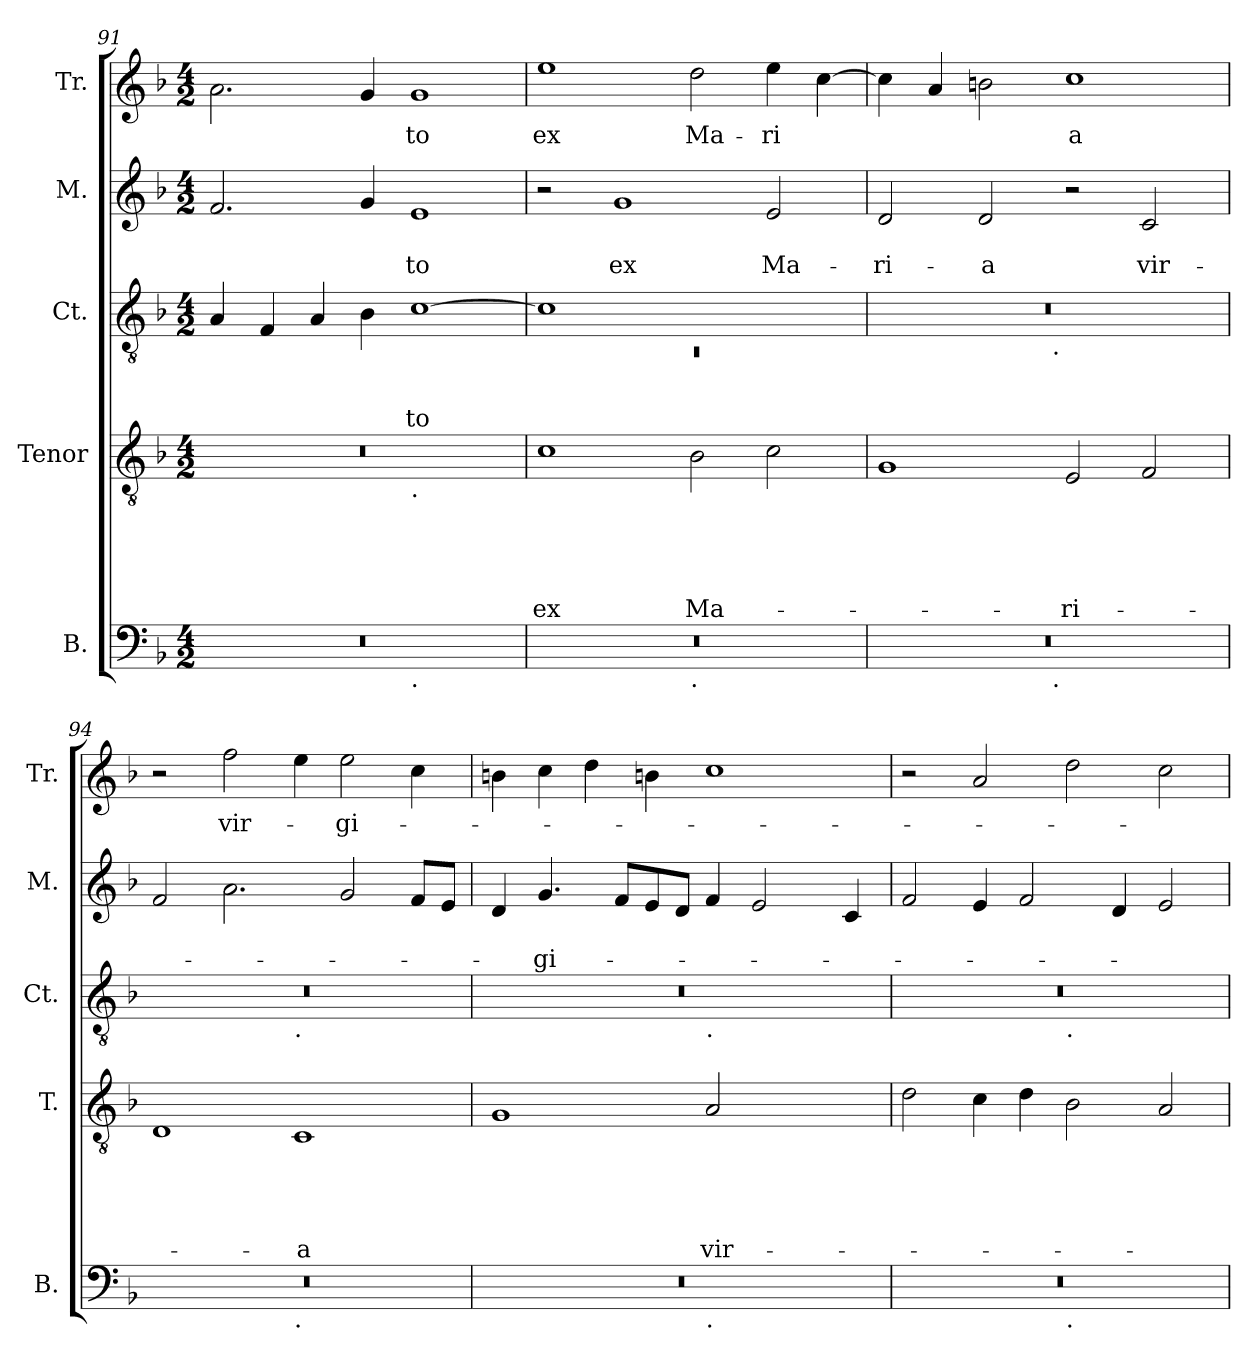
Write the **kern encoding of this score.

**kern	**kern	**text	**text	**text	**text	**text	**kern	**text	**text	**text	**kern	**text	**text	**kern	**text
*part5	*part4	*part4	*part4	*part4	*part4	*part4	*part3	*part3	*part3	*part3	*part2	*part2	*part2	*part1	*part1
*staff5	*staff4	*staff4	*staff4	*staff4	*staff4	*staff4	*staff3	*staff3	*staff3	*staff3	*staff2	*staff2	*staff2	*staff1	*staff1
*I"B.	*I"Tenor	*	*	*	*	*	*I"Ct.	*	*	*	*I"M.	*	*	*I"Tr.	*
*I'B.	*I'T.	*	*	*	*	*	*I'Ct.	*	*	*	*I'M.	*	*	*I'Tr.	*
*clefF4	*clefGv2	*	*	*	*	*	*clefGv2	*	*	*	*clefG2	*	*	*clefG2	*
*k[b-]	*k[b-]	*	*	*	*	*	*k[b-]	*	*	*	*k[b-]	*	*	*k[b-]	*
*F:	*F:	*	*	*	*	*	*F:	*	*	*	*F:	*	*	*F:	*
*M4/2	*M4/2	*	*	*	*	*	*M4/2	*	*	*	*M4/2	*	*	*M4/2	*
=91	=91	=91	=91	=91	=91	=91	=91	=91	=91	=91	=91	=91	=91	=91	=91
*^	*^	*	*	*	*	*	*	*	*	*	*	*	*	*	*
0r	1ryy	0r	1ryy	.	.	.	.	.	4A/	.	.	.	2.f/	.	.	2.a\	.
.	.	.	.	.	.	.	.	.	4F/	.	.	.	.	.	.	.	.
.	.	.	.	.	.	.	.	.	4A/	.	.	.	.	.	.	.	.
.	.	.	.	.	.	.	.	.	4B-\	.	.	.	4g/	.	.	4g/	.
!	!	!	!LO:TX:b:t=.	!	!	!	!	!	!	!	!	!	!	!	!	!	!
!	!LO:TX:b:t=.	!	!	!	!	!	!	!	!	!	!	!	!	!	!	!	!
!	!	!	!	!	!	!	!	!	!	!	!	!LO:LY:b	!	!	!LO:LY:b	!	!LO:LY:b
.	1ryy	.	1ryy	.	.	.	.	.	[>1c	.	.	-to	1e	.	-to	1g	-to
=92	=92	=92	=92	=92	=92	=92	=92	=92	=92	=92	=92	=92	=92	=92	=92	=92	=92
*	*	*	*	*	*	*	*	*	*^	*	*	*	*	*	*	*	*
!	!	!	!	!	!	!	!	!LO:LY:b	!	!LO:N:vis=1	!	!	!	!	!	!	!	!LO:LY:b
*	*	*v	*v	*	*	*	*	*	*	*	*	*	*	*	*	*	*	*
0r	1ryy	1c	.	.	.	.	ex	1c]	0rC	.	.	.	2r	.	.	1ee	ex
!	!	!	!	!	!	!	!	!	!	!	!	!	!	!	!LO:LY:b	!	!
.	.	.	.	.	.	.	.	.	.	.	.	.	1g	.	ex	.	.
!	!LO:TX:b:t=.	!	!	!	!	!	!	!	!	!	!	!	!	!	!	!	!
!	!	!	!	!	!	!	!LO:LY:b	!	!	!	!	!	!	!	!	!	!LO:LY:b
.	1ryy	2B-\	.	.	.	.	Ma-	1ryy	.	.	.	.	.	.	.	2dd\	Ma-
!	!	!	!	!	!	!	!	!	!	!	!	!	!	!	!LO:LY:b	!	!LO:LY:b
.	.	2c\	.	.	.	.	.	.	.	.	.	.	2e/	.	Ma-	4ee\	-ri
.	.	.	.	.	.	.	.	.	.	.	.	.	.	.	.	[>4cc\	.
=93	=93	=93	=93	=93	=93	=93	=93	=93	=93	=93	=93	=93	=93	=93	=93	=93	=93
!	!	!	!	!	!	!	!	!	!	!	!	!	!	!	!LO:LY:b	!	!
0r	2ryy	1G	.	.	.	.	.	0r	2ryy	.	.	.	2d/	.	-ri-	4cc\]	.
.	.	.	.	.	.	.	.	.	.	.	.	.	.	.	.	4a>/	.
!	!	!	!	!	!	!	!	!	!	!	!	!	!	!	!LO:LY:b	!	!
.	4...ryy	.	.	.	.	.	.	.	4...ryy	.	.	.	2d/	.	-a	2bn\	.
!	!	!	!	!	!	!	!	!	!LO:TX:b:t=.	!	!	!	!	!	!	!	!
!	!LO:TX:b:t=.	!	!	!	!	!	!	!	!	!	!	!	!	!	!	!	!
.	1ryy	.	.	.	.	.	.	.	1ryy	.	.	.	.	.	.	.	.
!	!	!	!	!	!	!	!LO:LY:b	!	!	!	!	!	!	!	!	!	!LO:LY:b:rj
.	.	2E/	.	.	.	.	-ri-	.	.	.	.	.	2r	.	.	1cc	a
!	!	!	!	!	!	!	!	!	!	!	!	!	!	!	!LO:LY:b	!	!
.	.	2F/	.	.	.	.	.	.	.	.	.	.	2c/	.	vir-	.	.
.	32ryy	.	.	.	.	.	.	.	32ryy	.	.	.	.	.	.	.	.
!!LO:PB:g=z
=94	=94	=94	=94	=94	=94	=94	=94	=94	=94	=94	=94	=94	=94	=94	=94	=94	=94
0r	1ryy	1D	.	.	.	.	.	0r	1ryy	.	.	.	2f/	.	.	2r	.
!	!	!	!	!	!	!	!	!	!	!	!	!	!	!	!	!	!LO:LY:b
.	.	.	.	.	.	.	.	.	.	.	.	.	2.a\	.	.	2ff\	vir-
!	!	!	!	!	!	!	!	!	!LO:TX:b:t=.	!	!	!	!	!	!	!	!
!	!LO:TX:b:t=.	!	!	!	!	!	!	!	!	!	!	!	!	!	!	!	!
!	!	!	!	!	!	!	!LO:LY:b:rj	!	!	!	!	!	!	!	!	!	!
.	1ryy	1C	.	.	.	.	-a	.	1ryy	.	.	.	.	.	.	4ee\	.
!	!	!	!	!	!	!	!	!	!	!	!	!	!	!	!	!	!LO:LY:b
.	.	.	.	.	.	.	.	.	.	.	.	.	2g/	.	.	2ee\	-gi-
.	.	.	.	.	.	.	.	.	.	.	.	.	8f/L	.	.	4cc\	.
.	.	.	.	.	.	.	.	.	.	.	.	.	8e/J	.	.	.	.
=95	=95	=95	=95	=95	=95	=95	=95	=95	=95	=95	=95	=95	=95	=95	=95	=95	=95
0r	1ryy	1G	.	.	.	.	.	0r	1ryy	.	.	.	4d/	.	.	4bn>\	.
!	!	!	!	!	!	!	!	!	!	!	!	!	!	!	!LO:LY:b	!	!
.	.	.	.	.	.	.	.	.	.	.	.	.	4.g/	.	-gi-	4cc\	.
.	.	.	.	.	.	.	.	.	.	.	.	.	.	.	.	4dd\	.
.	.	.	.	.	.	.	.	.	.	.	.	.	8f/L	.	.	.	.
.	.	.	.	.	.	.	.	.	.	.	.	.	8e/	.	.	4bn\	.
.	.	.	.	.	.	.	.	.	.	.	.	.	8d/J	.	.	.	.
!	!	!	!	!	!	!	!	!	!LO:TX:b:t=.	!	!	!	!	!	!	!	!
!	!LO:TX:b:t=.	!	!	!	!	!	!	!	!	!	!	!	!	!	!	!	!
!	!	!	!	!	!	!	!LO:LY:b	!	!	!	!	!	!	!	!	!	!
.	1ryy	2A/	.	.	.	.	vir-	.	1ryy	.	.	.	4f/	.	.	1cc	.
.	.	.	.	.	.	.	.	.	.	.	.	.	2e/	.	.	.	.
.	.	2ryy	.	.	.	.	.	.	.	.	.	.	.	.	.	.	.
.	.	.	.	.	.	.	.	.	.	.	.	.	4c/	.	.	.	.
=96	=96	=96	=96	=96	=96	=96	=96	=96	=96	=96	=96	=96	=96	=96	=96	=96	=96
0r	1ryy	2d\	.	.	.	.	.	0r	1ryy	.	.	.	2f/	.	.	2r	.
.	.	4c\	.	.	.	.	.	.	.	.	.	.	4e/	.	.	2a/	.
.	.	4d\	.	.	.	.	.	.	.	.	.	.	2f/	.	.	.	.
!	!	!	!	!	!	!	!	!	!LO:TX:b:t=.	!	!	!	!	!	!	!	!
!	!LO:TX:b:t=.	!	!	!	!	!	!	!	!	!	!	!	!	!	!	!	!
.	1ryy	2B-\	.	.	.	.	.	.	1ryy	.	.	.	.	.	.	2dd\	.
.	.	.	.	.	.	.	.	.	.	.	.	.	4d/	.	.	.	.
.	.	2A/	.	.	.	.	.	.	.	.	.	.	2e/	.	.	2cc\	.
*v	*v	*	*	*	*	*	*	*v	*v	*	*	*	*	*	*	*	*
=	=	=	=	=	=	=	=	=	=	=	=	=	=	=	=
*-	*-	*-	*-	*-	*-	*-	*-	*-	*-	*-	*-	*-	*-	*-	*-
